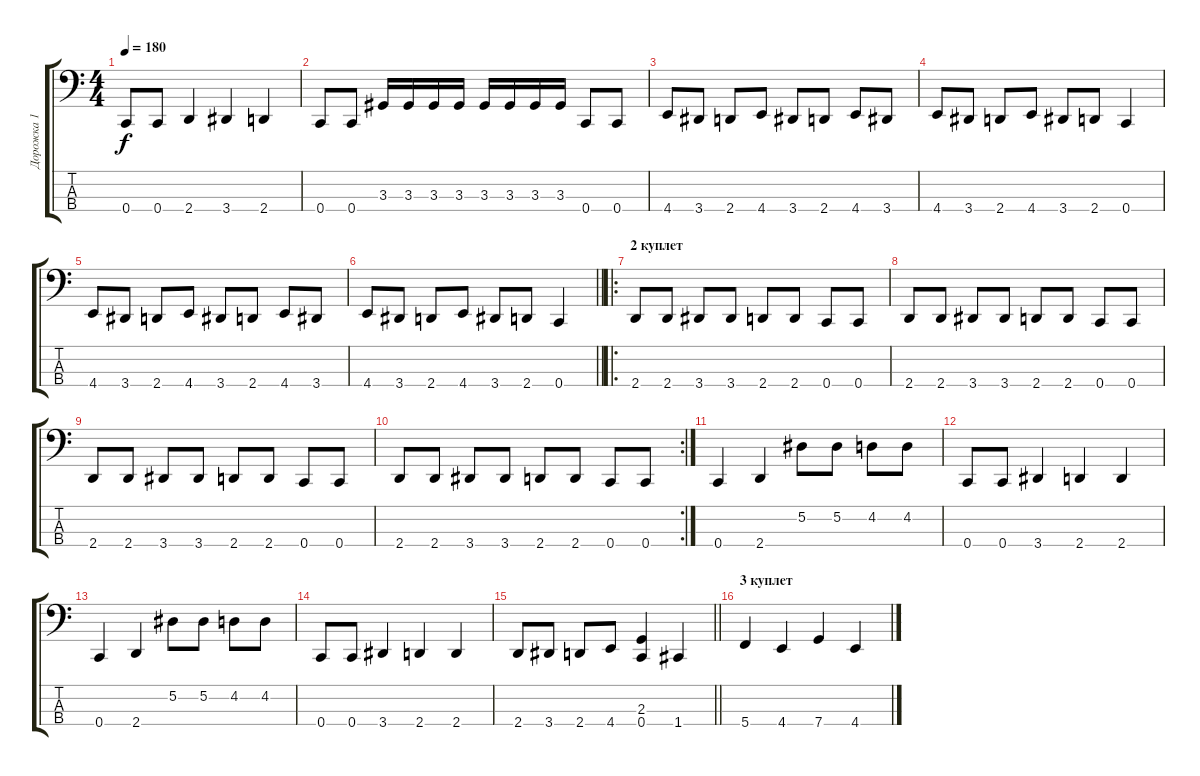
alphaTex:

\track ("Дорожка 1" "Дорожка 1") {instrument slapbass1}
\staff {score tabs}
\tuning (Eb2 Bb1 F1 C1) {hide}
\ts (4 4)
\tempo 180
\clef f4
\ks c
0.4.8{dy f} 0.4.8 2.4.4 3.4.4 2.4.4 |
0.4.8 0.4.8 3.3.16 3.3.16 3.3.16 3.3.16 3.3.16 3.3.16 3.3.16 3.3.16 0.4.8 0.4.8 |
4.4.8 3.4.8 2.4.8 4.4.8 3.4.8 2.4.8 4.4.8 3.4.8 |
4.4.8 3.4.8 2.4.8 4.4.8 3.4.8 2.4.8 0.4.4 |
4.4.8 3.4.8 2.4.8 4.4.8 3.4.8 2.4.8 4.4.8 3.4.8 |
\barLineRight lightlight
4.4.8 3.4.8 2.4.8 4.4.8 3.4.8 2.4.8 0.4.4 |
\ro
\section ("" "2 куплет")
2.4.8 2.4.8 3.4.8 3.4.8 2.4.8 2.4.8 0.4.8 0.4.8 |
2.4.8 2.4.8 3.4.8 3.4.8 2.4.8 2.4.8 0.4.8 0.4.8 |
2.4.8 2.4.8 3.4.8 3.4.8 2.4.8 2.4.8 0.4.8 0.4.8 |
\rc 2
2.4.8 2.4.8 3.4.8 3.4.8 2.4.8 2.4.8 0.4.8 0.4.8 |
0.4.4 2.4.4 5.2.8 5.2.8 4.2.8 4.2.8 |
0.4.8 0.4.8 3.4.4 2.4.4 2.4.4 |
0.4.4 2.4.4 5.2.8 5.2.8 4.2.8 4.2.8 |
0.4.8 0.4.8 3.4.4 2.4.4 2.4.4 |
\barLineRight lightlight
2.4.8 3.4.8 2.4.8 4.4.8 (2.3 0.4).4 1.4.4 |
\section ("" "3 куплет")
5.4.4 4.4.4 7.4.4 4.4.4
